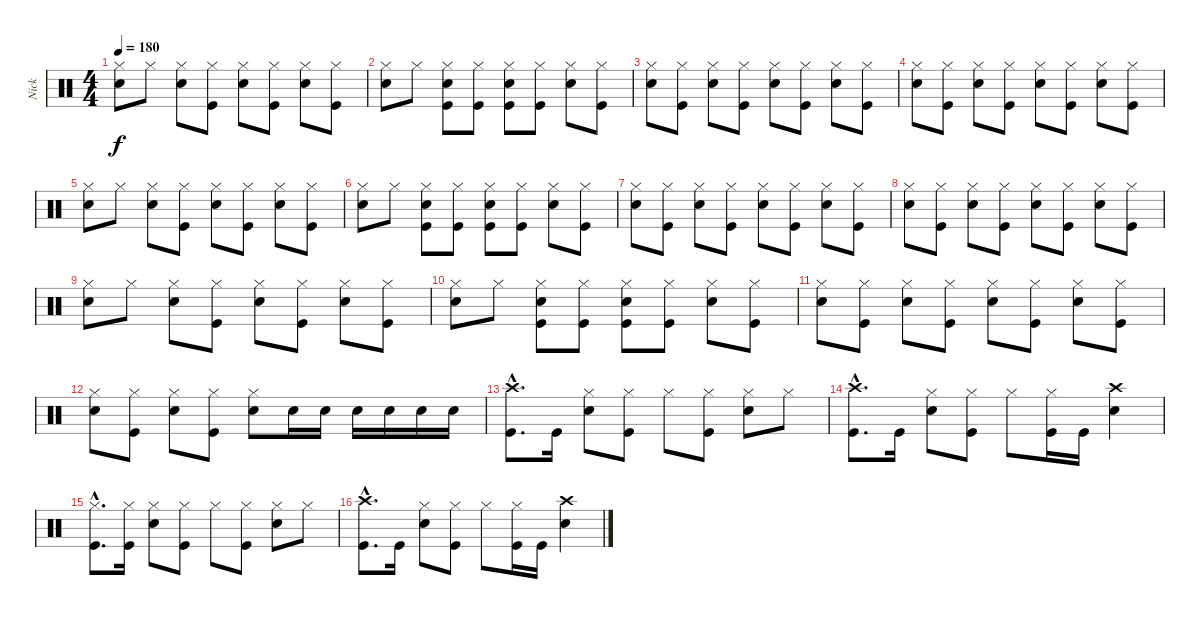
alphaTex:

\track ("Nick" "Nick") {instrument percussion}
\staff {score}
\articulation defaults
\ts (4 4)
\tempo 180
\clef neutral
\ks c
("Hi-Hat (closed)" "Snare (hit) 2").8{dy f} "Hi-Hat (closed)".8 ("Hi-Hat (closed)" "Snare (hit) 2").8 ("Kick (hit)" "Hi-Hat (closed)").8 ("Hi-Hat (closed)" "Snare (hit) 2").8 ("Kick (hit)" "Hi-Hat (closed)").8 ("Hi-Hat (closed)" "Snare (hit) 2").8 ("Kick (hit)" "Hi-Hat (closed)").8 |
("Hi-Hat (closed)" "Snare (hit) 2").8 "Hi-Hat (closed)".8 ("Kick (hit)" "Hi-Hat (closed)" "Snare (hit) 2").8 ("Kick (hit)" "Hi-Hat (closed)").8 ("Kick (hit)" "Hi-Hat (closed)" "Snare (hit) 2").8 ("Kick (hit)" "Hi-Hat (closed)").8 ("Hi-Hat (closed)" "Snare (hit) 2").8 ("Kick (hit)" "Hi-Hat (closed)").8 |
("Hi-Hat (closed)" "Snare (hit) 2").8 ("Kick (hit)" "Hi-Hat (closed)").8 ("Hi-Hat (closed)" "Snare (hit) 2").8 ("Kick (hit)" "Hi-Hat (closed)").8 ("Hi-Hat (closed)" "Snare (hit) 2").8 ("Kick (hit)" "Hi-Hat (closed)").8 ("Hi-Hat (closed)" "Snare (hit) 2").8 ("Kick (hit)" "Hi-Hat (closed)").8 |
("Hi-Hat (closed)" "Snare (hit) 2").8 ("Kick (hit)" "Hi-Hat (closed)").8 ("Hi-Hat (closed)" "Snare (hit) 2").8 ("Kick (hit)" "Hi-Hat (closed)").8 ("Hi-Hat (closed)" "Snare (hit) 2").8 ("Kick (hit)" "Hi-Hat (closed)").8 ("Hi-Hat (closed)" "Snare (hit) 2").8 ("Kick (hit)" "Hi-Hat (closed)").8 |
("Hi-Hat (closed)" "Snare (hit) 2").8 "Hi-Hat (closed)".8 ("Hi-Hat (closed)" "Snare (hit) 2").8 ("Kick (hit)" "Hi-Hat (closed)").8 ("Hi-Hat (closed)" "Snare (hit) 2").8 ("Kick (hit)" "Hi-Hat (closed)").8 ("Hi-Hat (closed)" "Snare (hit) 2").8 ("Kick (hit)" "Hi-Hat (closed)").8 |
("Hi-Hat (closed)" "Snare (hit) 2").8 "Hi-Hat (closed)".8 ("Kick (hit)" "Hi-Hat (closed)" "Snare (hit) 2").8 ("Kick (hit)" "Hi-Hat (closed)").8 ("Kick (hit)" "Hi-Hat (closed)" "Snare (hit) 2").8 ("Kick (hit)" "Hi-Hat (closed)").8 ("Hi-Hat (closed)" "Snare (hit) 2").8 ("Kick (hit)" "Hi-Hat (closed)").8 |
("Hi-Hat (closed)" "Snare (hit) 2").8 ("Kick (hit)" "Hi-Hat (closed)").8 ("Hi-Hat (closed)" "Snare (hit) 2").8 ("Kick (hit)" "Hi-Hat (closed)").8 ("Hi-Hat (closed)" "Snare (hit) 2").8 ("Kick (hit)" "Hi-Hat (closed)").8 ("Hi-Hat (closed)" "Snare (hit) 2").8 ("Kick (hit)" "Hi-Hat (closed)").8 |
("Hi-Hat (closed)" "Snare (hit) 2").8 ("Kick (hit)" "Hi-Hat (closed)").8 ("Hi-Hat (closed)" "Snare (hit) 2").8 ("Kick (hit)" "Hi-Hat (closed)").8 ("Hi-Hat (closed)" "Snare (hit) 2").8 ("Kick (hit)" "Hi-Hat (closed)").8 ("Hi-Hat (closed)" "Snare (hit) 2").8 ("Kick (hit)" "Hi-Hat (closed)").8 |
("Hi-Hat (closed)" "Snare (hit) 2").8 "Hi-Hat (closed)".8 ("Hi-Hat (closed)" "Snare (hit) 2").8 ("Kick (hit)" "Hi-Hat (closed)").8 ("Hi-Hat (closed)" "Snare (hit) 2").8 ("Kick (hit)" "Hi-Hat (closed)").8 ("Hi-Hat (closed)" "Snare (hit) 2").8 ("Kick (hit)" "Hi-Hat (closed)").8 |
("Hi-Hat (closed)" "Snare (hit) 2").8 "Hi-Hat (closed)".8 ("Kick (hit)" "Hi-Hat (closed)" "Snare (hit) 2").8 ("Kick (hit)" "Hi-Hat (closed)").8 ("Kick (hit)" "Hi-Hat (closed)" "Snare (hit) 2").8 ("Kick (hit)" "Hi-Hat (closed)").8 ("Hi-Hat (closed)" "Snare (hit) 2").8 ("Kick (hit)" "Hi-Hat (closed)").8 |
("Hi-Hat (closed)" "Snare (hit) 2").8 ("Kick (hit)" "Hi-Hat (closed)").8 ("Hi-Hat (closed)" "Snare (hit) 2").8 ("Kick (hit)" "Hi-Hat (closed)").8 ("Hi-Hat (closed)" "Snare (hit) 2").8 ("Kick (hit)" "Hi-Hat (closed)").8 ("Hi-Hat (closed)" "Snare (hit) 2").8 ("Kick (hit)" "Hi-Hat (closed)").8 |
("Hi-Hat (closed)" "Snare (hit) 2").8 ("Kick (hit)" "Hi-Hat (closed)").8 ("Hi-Hat (closed)" "Snare (hit) 2").8 ("Kick (hit)" "Hi-Hat (closed)").8 ("Hi-Hat (closed)" "Snare (hit) 2").8 "Snare (hit) 2".16 "Snare (hit) 2".16 "Snare (hit) 2".16 "Snare (hit) 2".16 "Snare (hit) 2".16 "Snare (hit) 2".16 |
("Kick (hit)"{hac} "Crash high (hit)"{hac}).8{d} "Kick (hit)".16 ("Hi-Hat (closed)" "Snare (hit) 2").8 ("Kick (hit)" "Hi-Hat (closed)").8 "Hi-Hat (closed)".8 ("Kick (hit)" "Hi-Hat (closed)").8 ("Hi-Hat (closed)" "Snare (hit) 2").8 "Hi-Hat (closed)".8 |
("Kick (hit)"{hac} "Crash high (hit)"{hac}).8{d} "Kick (hit)".16 ("Hi-Hat (closed)" "Snare (hit) 2").8 ("Kick (hit)" "Hi-Hat (closed)").8 "Hi-Hat (closed)".8 ("Kick (hit)" "Hi-Hat (closed)").16 "Kick (hit)".16 ("Crash high (hit)" "Snare (hit) 2").4 |
("Kick (hit)"{hac} "Hi-Hat (closed)"{hac}).8{d} ("Kick (hit)" "Hi-Hat (closed)").16 ("Hi-Hat (closed)" "Snare (hit) 2").8 ("Kick (hit)" "Hi-Hat (closed)").8 "Hi-Hat (closed)".8 ("Kick (hit)" "Hi-Hat (closed)").8 ("Hi-Hat (closed)" "Snare (hit) 2").8 "Hi-Hat (closed)".8 |
("Kick (hit)"{hac} "Crash high (hit)"{hac}).8{d} "Kick (hit)".16 ("Hi-Hat (closed)" "Snare (hit) 2").8 ("Kick (hit)" "Hi-Hat (closed)").8 "Hi-Hat (closed)".8 ("Kick (hit)" "Hi-Hat (closed)").16 "Kick (hit)".16 ("Crash high (hit)" "Snare (hit) 2").4
